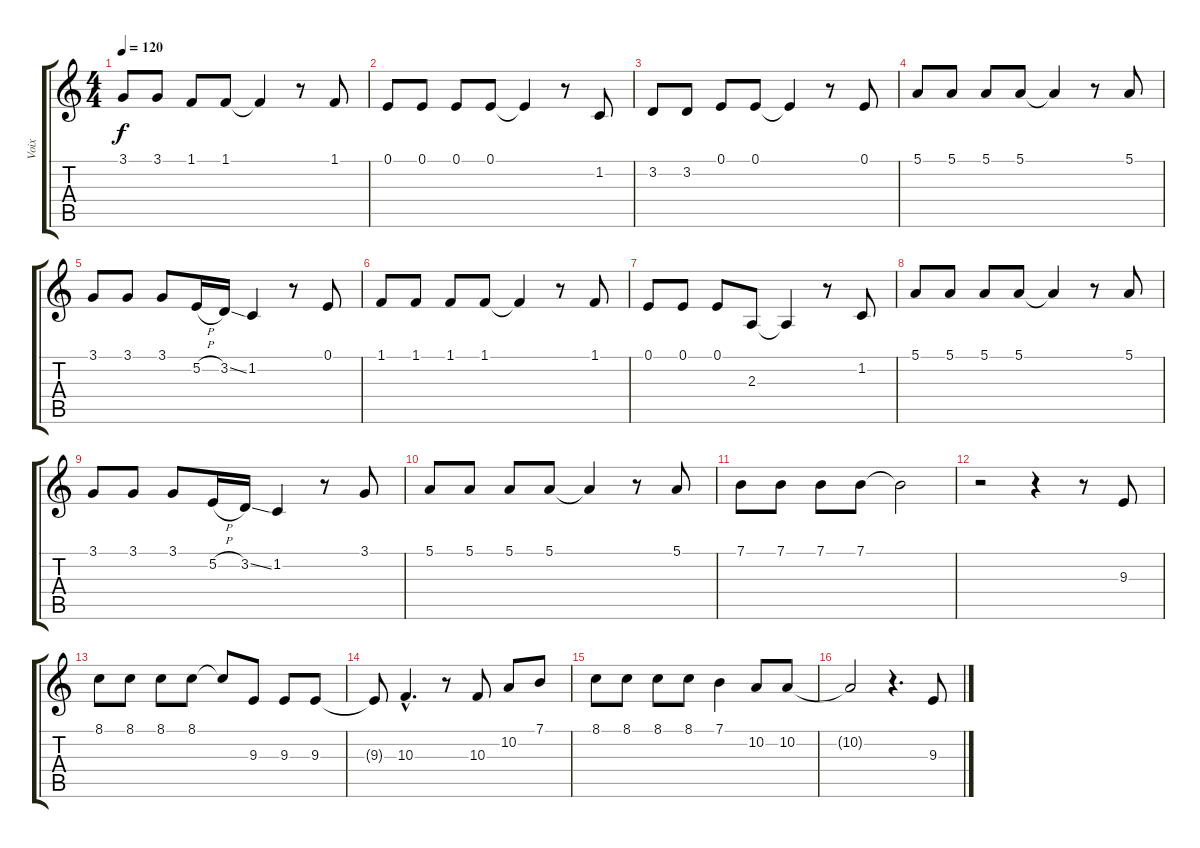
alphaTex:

\track ("Voix" "Voix") {instrument accordion}
\staff {score tabs}
\tuning (E4 B3 G3 D3 A2 E2) {hide}
\ts (4 4)
\tempo 120
\clef g2
\ks c
3.1.8{dy f} 3.1.8 1.1.8 1.1.8 1.1{t}.4 r.8 1.1.8 |
0.1.8 0.1.8 0.1.8 0.1.8 0.1{t}.4 r.8 1.2.8 |
3.2.8 3.2.8 0.1.8 0.1.8 0.1{t}.4 r.8 0.1.8 |
5.1.8 5.1.8 5.1.8 5.1.8 5.1{t}.4 r.8 5.1.8 |
3.1.8 3.1.8 3.1.8 5.2{h}.16 3.2{ss}.16 1.2.4 r.8 0.1.8 |
1.1.8 1.1.8 1.1.8 1.1.8 1.1{t}.4 r.8 1.1.8 |
0.1.8 0.1.8 0.1.8 2.3.8 2.3{t}.4 r.8 1.2.8 |
5.1.8 5.1.8 5.1.8 5.1.8 5.1{t}.4 r.8 5.1.8 |
3.1.8 3.1.8 3.1.8 5.2{h}.16 3.2{ss}.16 1.2.4 r.8 3.1.8 |
5.1.8 5.1.8 5.1.8 5.1.8 5.1{t}.4 r.8 5.1.8 |
7.1.8 7.1.8 7.1.8 7.1.8 7.1{t}.2 |
r.2 r.4 r.8 9.3.8 |
8.1.8 8.1.8 8.1.8 8.1.8 8.1{t}.8 9.3.8 9.3.8 9.3.8 |
9.3{t}.8 10.3{hac}.4{d} r.8 10.3.8 10.2.8 7.1.8 |
8.1.8 8.1.8 8.1.8 8.1.8 7.1.4 10.2.8 10.2.8 |
10.2{t}.2 r.4{d} 9.3.8
